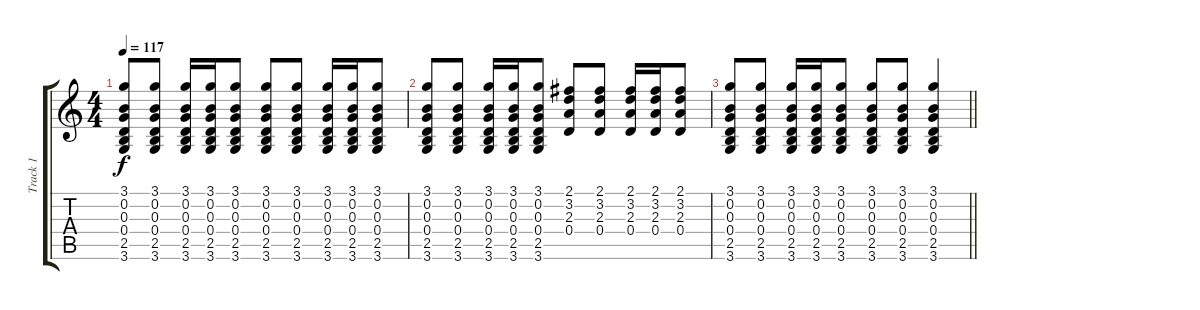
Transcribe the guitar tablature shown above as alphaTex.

\track ("Track 1" "Track 1") {instrument acousticguitarsteel}
\staff {score tabs}
\tuning (E4 B3 G3 D3 A2 E2) {hide}
\ts (4 4)
\tempo 117
\clef g2
\ks c
(3.1 0.2 0.3 0.4 2.5 3.6).8{dy f} (3.1 0.2 0.3 0.4 2.5 3.6).8 (3.1 0.2 0.3 0.4 2.5 3.6).16 (3.1 0.2 0.3 0.4 2.5 3.6).16 (3.1 0.2 0.3 0.4 2.5 3.6).8 (3.1 0.2 0.3 0.4 2.5 3.6).8 (3.1 0.2 0.3 0.4 2.5 3.6).8 (3.1 0.2 0.3 0.4 2.5 3.6).16 (3.1 0.2 0.3 0.4 2.5 3.6).16 (3.1 0.2 0.3 0.4 2.5 3.6).8 |
(3.1 0.2 0.3 0.4 2.5 3.6).8 (3.1 0.2 0.3 0.4 2.5 3.6).8 (3.1 0.2 0.3 0.4 2.5 3.6).16 (3.1 0.2 0.3 0.4 2.5 3.6).16 (3.1 0.2 0.3 0.4 2.5 3.6).8 (2.1 3.2 2.3 0.4).8 (2.1 3.2 2.3 0.4).8 (2.1 3.2 2.3 0.4).16 (2.1 3.2 2.3 0.4).16 (2.1 3.2 2.3 0.4).8 |
\barLineRight lightlight
(3.1 0.2 0.3 0.4 2.5 3.6).8 (3.1 0.2 0.3 0.4 2.5 3.6).8 (3.1 0.2 0.3 0.4 2.5 3.6).16 (3.1 0.2 0.3 0.4 2.5 3.6).16 (3.1 0.2 0.3 0.4 2.5 3.6).8 (3.1 0.2 0.3 0.4 2.5 3.6).8 (3.1 0.2 0.3 0.4 2.5 3.6).8 (3.1 0.2 0.3 0.4 2.5 3.6).4
